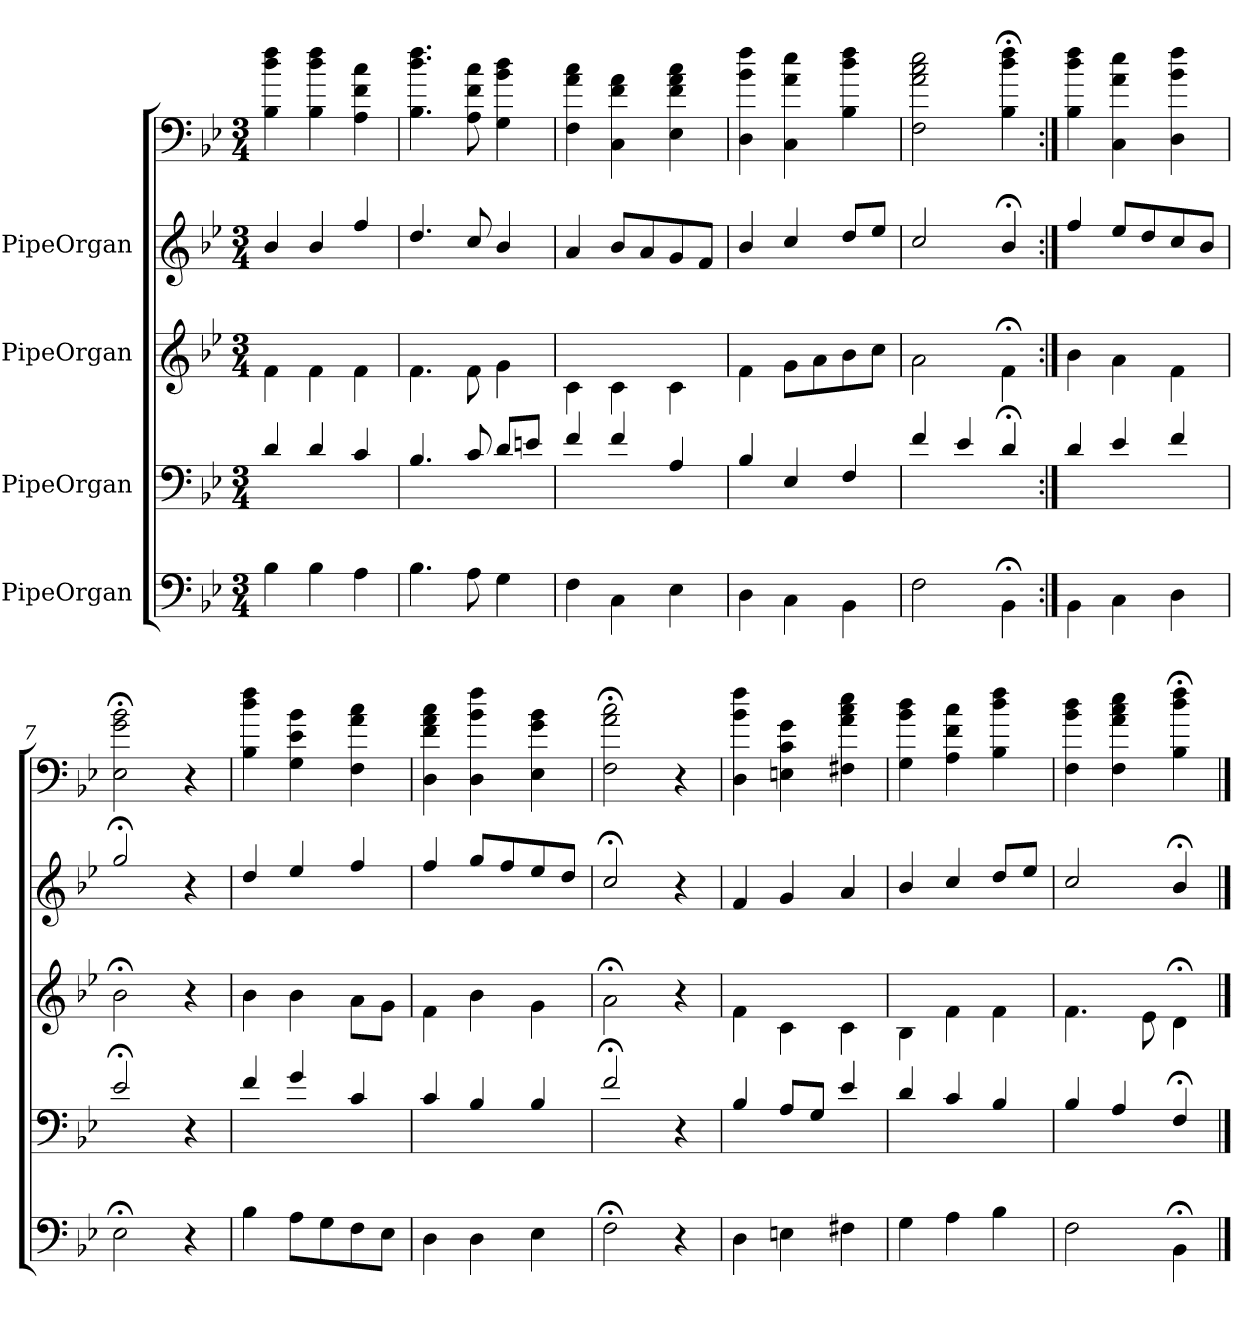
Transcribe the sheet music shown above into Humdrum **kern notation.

**kern	**kern	**kern	**kern	**kern
*part5	*part4	*part3	*part2	*part1
*staff5	*staff4	*staff3	*staff2	*staff1
*I"PipeOrgan	*I"PipeOrgan	*I"PipeOrgan	*I"PipeOrgan	*
*clefF4	*clefF4	*clefG2	*clefG2	*
*k[b-e-]	*k[b-e-]	*k[b-e-]	*k[b-e-]	*k[b-e-]
*B-:	*B-:	*B-:	*B-:	*B-:
*M3/4	*M3/4	*M3/4	*M3/4	*M3/4
*MM80	*MM80	*MM80	*MM80	*MM80
=1	=1	=1	=1	=1
4B-\	4d/	4f\	4b-/	4B- 4dd 4ff
4B-\	4d/	4f\	4b-/	4B- 4dd 4ff
4A\	4c/	4f\	4ff/	4A 4f 4cc
=2	=2	=2	=2	=2
4.B-\	4.B-/	4.f\	4.dd/	4.B- 4.dd 4.ff
8A\	8c/	8f\	8cc/	8A 8f 8cc
4G\	8d/L	4g\	4b-/	4G 4b- 4dd
.	8en/J	.	.	.
=3	=3	=3	=3	=3
4F\	4f/	4c\	4a/	4F 4a 4cc
4C\	4f/	4c\	8b-/L	4C 4f 4a
.	.	.	8a/	.
4E-\	4A/	4c\	8g/	4E- 4f 4a 4cc
.	.	.	8f/J	.
=4	=4	=4	=4	=4
4D\	4B-/	4f\	4b-/	4D 4b- 4ff
4C\	4E-/	8g\L	4cc/	4C 4a 4ee-
.	.	8a\	.	.
4BB-\	4F/	8b-\	8dd/L	4B- 4dd 4ff
.	.	8cc\J	8ee-/J	.
=5	=5	=5	=5	=5
2F\	4f/	2a\	2cc/	2F 2a 2cc 2ee-
.	4e-/	.	.	.
4BB-;<\	4d;</	4f;<\	4b-;</	4B-;< 4dd;< 4ff;<
=6:|!	=6:|!	=6:|!	=6:|!	=6:|!
4BB-\	4d/	4b-\	4ff/	4B- 4dd 4ff
4C\	4e-/	4a\	8ee-/L	4C 4a 4ee-
.	.	.	8dd/	.
4D\	4f/	4f\	8cc/	4D 4b- 4ff
.	.	.	8b-/J	.
=7	=7	=7	=7	=7
2E-;<\	2e-;</	2b-;<\	2gg;</	2E-;< 2g;< 2b-;<
4r	4r	4r	4r	4r
=8	=8	=8	=8	=8
4B-\	4f/	4b-\	4dd/	4B- 4dd 4ff
8A\L	4g/	4b-\	4ee-/	4G 4e- 4b-
8G\	.	.	.	.
8F\	4c/	8a\L	4ff/	4F 4a 4cc
8E-\J	.	8g\J	.	.
=9	=9	=9	=9	=9
4D\	4c/	4f\	4ff/	4D 4f 4a 4cc
4D\	4B-/	4b-\	8gg/L	4D 4b- 4ff
.	.	.	8ff/	.
4E-\	4B-/	4g\	8ee-/	4E- 4g 4b-
.	.	.	8dd/J	.
=10	=10	=10	=10	=10
2F;<\	2f;</	2a;<\	2cc;</	2F;< 2a;< 2cc;<
4r	4r	4r	4r	4r
=11	=11	=11	=11	=11
4D\	4B-/	4f\	4f/	4D 4b- 4ff
4En\	8A/L	4c\	4g/	4En 4c 4g
.	8G/J	.	.	.
4F#X\	4e-/	4c\	4a/	4F#X 4a 4cc 4ee-
=12	=12	=12	=12	=12
4G\	4d/	4B-\	4b-/	4G 4b- 4dd
4A\	4c/	4f\	4cc/	4A 4f 4cc
4B-\	4B-/	4f\	8dd/L	4B- 4dd 4ff
.	.	.	8ee-/J	.
=13	=13	=13	=13	=13
2F\	4B-/	4.f\	2cc/	4F 4b- 4dd
.	4A/	.	.	4F 4a 4cc 4ee-
.	.	8e-\	.	.
4BB-;<\	4F;</	4d;<\	4b-;</	4B-;< 4dd;< 4ff;<
==	==	==	==	==
*-	*-	*-	*-	*-
